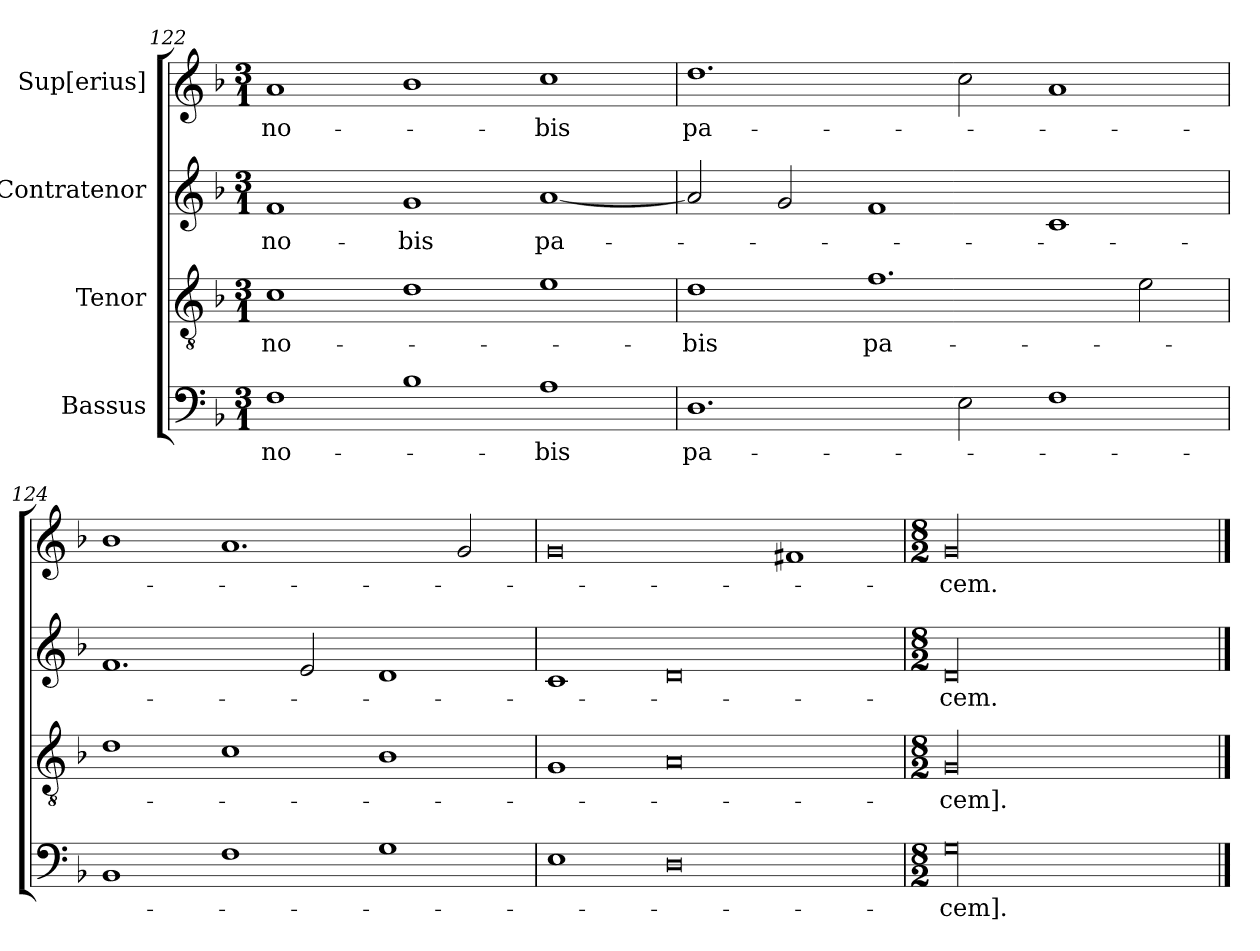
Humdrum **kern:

**kern	**text	**kern	**text	**kern	**text	**kern	**text
*part4	*part4	*part3	*part3	*part2	*part2	*part1	*part1
*staff4	*staff4	*staff3	*staff3	*staff2	*staff2	*staff1	*staff1
*I"Bassus	*	*I"Tenor	*	*I"Contratenor	*	*I"Sup[erius]	*
*clefF4	*	*clefGv2	*	*clefG2	*	*clefG2	*
*k[b-]	*	*k[b-]	*	*k[b-]	*	*k[b-]	*
*M3/1	*	*M3/1	*	*M3/1	*	*M3/1	*
=122	=122	=122	=122	=122	=122	=122	=122
1F\	no-	1c\	no-	1f/	no-	1a/	no-
1B-\	.	1d\	.	1g/	-bis	1b-\	.
1A\	-bis	1e\	.	[1a/	pa-	1cc\	-bis
=123	=123	=123	=123	=123	=123	=123	=123
1.D\	pa-	1d\	-bis	2a/]	.	1.dd\	pa-
.	.	.	.	2g/	.	.	.
.	.	1.f\	pa-	1f/	.	.	.
2E\	.	.	.	.	.	2cc\	.
1F\	.	.	.	1c/	.	1a/	.
.	.	2e\	.	.	.	.	.
=124	=124	=124	=124	=124	=124	=124	=124
1BB-/	.	1d\	.	1.f/	.	1b-\	.
1F\	.	1c\	.	.	.	1.a/	.
.	.	.	.	2e/	.	.	.
1G\	.	1B-\	.	1d/	.	.	.
.	.	.	.	.	.	2g/	.
=125	=125	=125	=125	=125	=125	=125	=125
1E\	.	1G/	.	1c/	.	0g/	.
0D\	.	0A/	.	0d/	.	.	.
.	.	.	.	.	.	1f#X/	.
=126	=126	=126	=126	=126	=126	=126	=126
*M8/2	*	*M8/2	*	*M8/2	*	*M8/2	*
00G\	cem].-	00G/	-cem].	00d/	-cem.	00g/	-cem.
==	==	==	==	==	==	==	==
*-	*-	*-	*-	*-	*-	*-	*-
